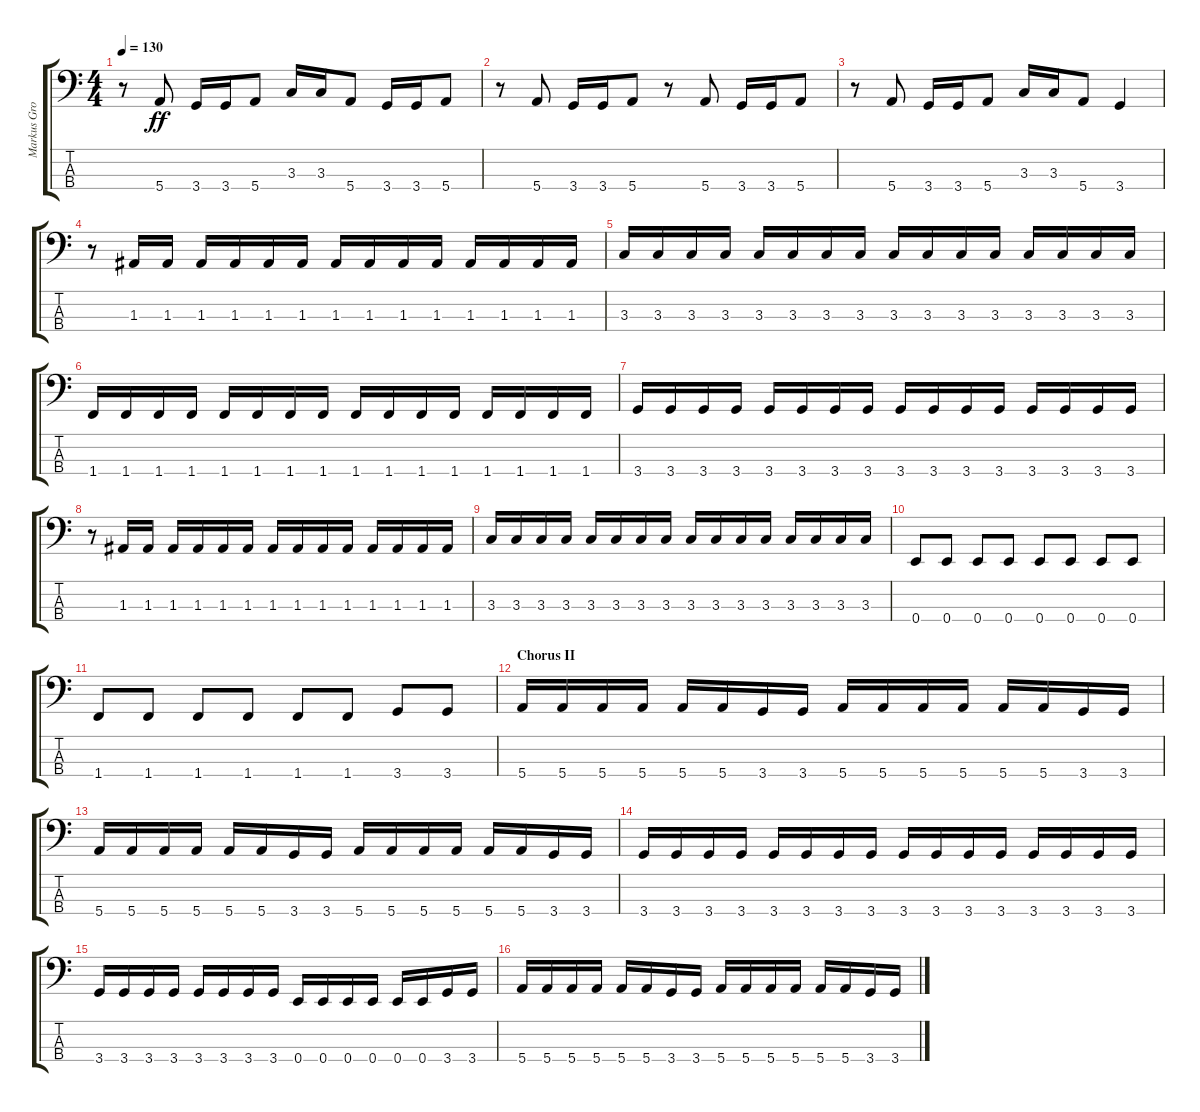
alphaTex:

\track ("Markus Grosskopf" "Markus Gro") {instrument electricbassfinger}
\staff {score tabs}
\tuning (G2 D2 A1 E1) {hide}
\ts (4 4)
\tempo 130
\clef f4
\ks c
r.8{dy ff} 5.4.8 3.4.16 3.4.16 5.4.8 3.3.16 3.3.16 5.4.8 3.4.16 3.4.16 5.4.8 |
r.8 5.4.8 3.4.16 3.4.16 5.4.8 r.8 5.4.8 3.4.16 3.4.16 5.4.8 |
r.8 5.4.8 3.4.16 3.4.16 5.4.8 3.3.16 3.3.16 5.4.8 3.4.4 |
r.8 1.3.16 1.3.16 1.3.16 1.3.16 1.3.16 1.3.16 1.3.16 1.3.16 1.3.16 1.3.16 1.3.16 1.3.16 1.3.16 1.3.16 |
3.3.16 3.3.16 3.3.16 3.3.16 3.3.16 3.3.16 3.3.16 3.3.16 3.3.16 3.3.16 3.3.16 3.3.16 3.3.16 3.3.16 3.3.16 3.3.16 |
1.4.16 1.4.16 1.4.16 1.4.16 1.4.16 1.4.16 1.4.16 1.4.16 1.4.16 1.4.16 1.4.16 1.4.16 1.4.16 1.4.16 1.4.16 1.4.16 |
3.4.16 3.4.16 3.4.16 3.4.16 3.4.16 3.4.16 3.4.16 3.4.16 3.4.16 3.4.16 3.4.16 3.4.16 3.4.16 3.4.16 3.4.16 3.4.16 |
r.8 1.3.16 1.3.16 1.3.16 1.3.16 1.3.16 1.3.16 1.3.16 1.3.16 1.3.16 1.3.16 1.3.16 1.3.16 1.3.16 1.3.16 |
3.3.16 3.3.16 3.3.16 3.3.16 3.3.16 3.3.16 3.3.16 3.3.16 3.3.16 3.3.16 3.3.16 3.3.16 3.3.16 3.3.16 3.3.16 3.3.16 |
0.4.8 0.4.8 0.4.8 0.4.8 0.4.8 0.4.8 0.4.8 0.4.8 |
1.4.8 1.4.8 1.4.8 1.4.8 1.4.8 1.4.8 3.4.8 3.4.8 |
\section ("" "Chorus II")
5.4.16 5.4.16 5.4.16 5.4.16 5.4.16 5.4.16 3.4.16 3.4.16 5.4.16 5.4.16 5.4.16 5.4.16 5.4.16 5.4.16 3.4.16 3.4.16 |
5.4.16 5.4.16 5.4.16 5.4.16 5.4.16 5.4.16 3.4.16 3.4.16 5.4.16 5.4.16 5.4.16 5.4.16 5.4.16 5.4.16 3.4.16 3.4.16 |
3.4.16 3.4.16 3.4.16 3.4.16 3.4.16 3.4.16 3.4.16 3.4.16 3.4.16 3.4.16 3.4.16 3.4.16 3.4.16 3.4.16 3.4.16 3.4.16 |
3.4.16 3.4.16 3.4.16 3.4.16 3.4.16 3.4.16 3.4.16 3.4.16 0.4.16 0.4.16 0.4.16 0.4.16 0.4.16 0.4.16 3.4.16 3.4.16 |
5.4.16 5.4.16 5.4.16 5.4.16 5.4.16 5.4.16 3.4.16 3.4.16 5.4.16 5.4.16 5.4.16 5.4.16 5.4.16 5.4.16 3.4.16 3.4.16
